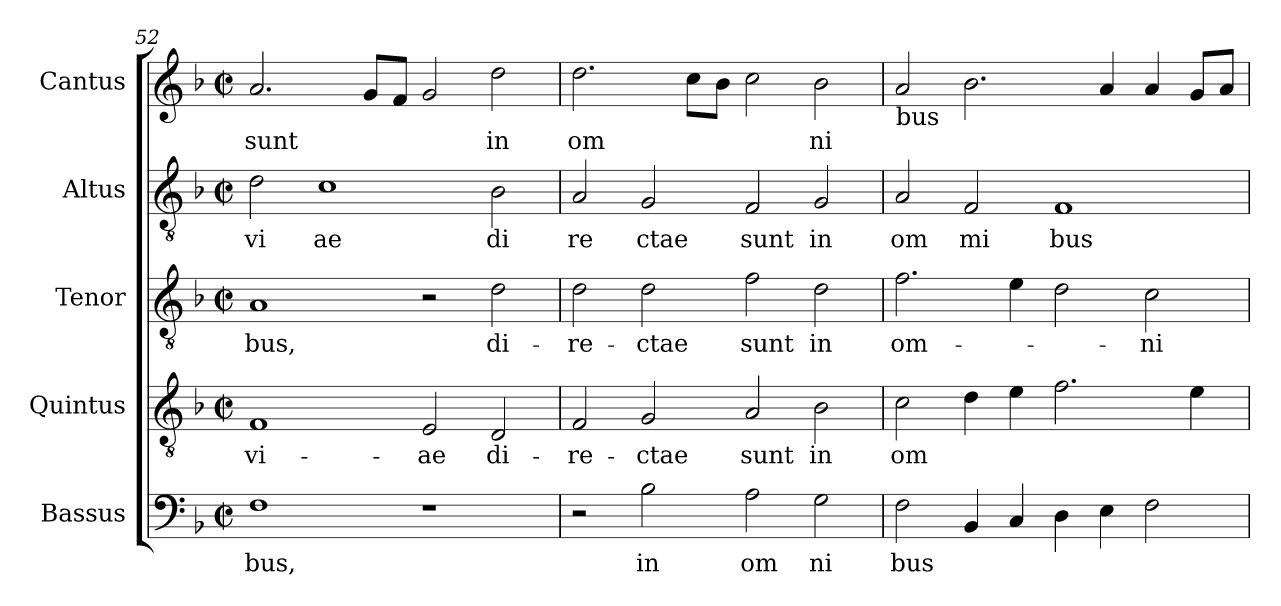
**kern	**text	**kern	**text	**kern	**text	**kern	**text	**kern	**text
*part5	*part5	*part4	*part4	*part3	*part3	*part2	*part2	*part1	*part1
*staff5	*staff5	*staff4	*staff4	*staff3	*staff3	*staff2	*staff2	*staff1	*staff1
*I"Bassus	*	*I"Quintus	*	*I"Tenor	*	*I"Altus	*	*I"Cantus	*
*clefF4	*	*clefGv2	*	*clefGv2	*	*clefGv2	*	*clefG2	*
*k[b-]	*	*k[b-]	*	*k[b-]	*	*k[b-]	*	*k[b-]	*
*F:	*	*F:	*	*F:	*	*F:	*	*F:	*
*M2/2	*	*M2/2	*	*M2/2	*	*M2/2	*	*M2/2	*
*met(c|)	*	*met(c|)	*	*met(c|)	*	*met(c|)	*	*met(c|)	*
=52	=52	=52	=52	=52	=52	=52	=52	=52	=52
!	!LO:LY:b:cj	!	!LO:LY:b:cj	!	!LO:LY:b:cj	!	!LO:LY:b:cj	!	!LO:LY:b
1F	bus,	1F	vi-	1A	-bus,	2d\	vi	2.a/	sunt
!	!	!	!	!	!	!	!LO:LY:b:cj	!	!
.	.	.	.	.	.	1c	ae	.	.
.	.	.	.	.	.	.	.	8g/L	.
.	.	.	.	.	.	.	.	8f/J	.
!	!	!	!LO:LY:b:cj	!	!	!	!	!	!
1r	.	2E/	-ae	2r	.	.	.	2g/	.
!	!	!	!LO:LY:b:cj	!	!LO:LY:b:cj	!	!LO:LY:b:cj	!	!LO:LY:b:cj
.	.	2D/	di-	2d\	di-	2B-\	di	2dd\	in
=53	=53	=53	=53	=53	=53	=53	=53	=53	=53
!	!	!	!LO:LY:b:cj	!	!LO:LY:b:cj	!	!LO:LY:b:cj	!	!LO:LY:b
2r	.	2F/	-re-	2d\	-re-	2A/	re	2.dd\	om
!	!LO:LY:b:cj	!	!LO:LY:b:cj	!	!LO:LY:b:cj	!	!LO:LY:b:cj	!	!
2B-\	in	2G/	-ctae	2d\	-ctae	2G/	ctae	.	.
.	.	.	.	.	.	.	.	8cc\L	.
.	.	.	.	.	.	.	.	8b-\J	.
!	!LO:LY:b:cj	!	!LO:LY:b:cj	!	!LO:LY:b:cj	!	!LO:LY:b:cj	!	!
2A\	om	2A/	sunt	2f\	sunt	2F/	sunt	2cc\	.
!	!LO:LY:b:cj	!	!LO:LY:b:cj	!	!LO:LY:b:cj	!	!LO:LY:b:cj	!	!LO:LY:b:cj
2G\	ni	2B-\	in	2d\	in	2G/	in	2b-\	ni
!!LO:PB:g=z
=54	=54	=54	=54	=54	=54	=54	=54	=54	=54
!	!	!	!	!	!	!	!	!LO:TX:b:t=bus	!
!	!LO:LY:b	!	!LO:LY:b	!	!LO:LY:b	!	!LO:LY:b:cj	!	!
2F\	bus	2c\	om	2.f\	om-	2A/	om	2a/	.
!	!	!	!	!	!	!	!LO:LY:b:cj	!	!
4BB-/	.	4d\	.	.	.	2F/	mi	2.b-\	.
4C/	.	4e\	.	4e\	.	.	.	.	.
!	!	!	!	!	!	!	!LO:LY:b:cj	!	!
4D\	.	2.f\	.	2d\	.	1F	bus	.	.
4E\	.	.	.	.	.	.	.	4a/	.
!	!	!	!	!	!LO:LY:b:cj	!	!	!	!
2F\	.	.	.	2c\	-ni-	.	.	4a/	.
.	.	4e\	.	.	.	.	.	8g/L	.
.	.	.	.	.	.	.	.	8a/J	.
=	=	=	=	=	=	=	=	=	=
*-	*-	*-	*-	*-	*-	*-	*-	*-	*-
